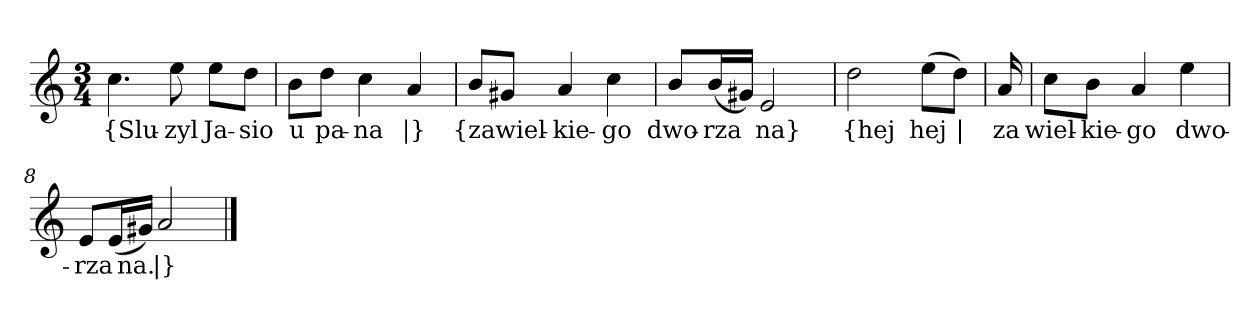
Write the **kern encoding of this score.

**kern	**text
*part1	*part1
*staff1	*staff1
*clefG2	*
*k[]	*
*a:	*
*M3/4	*
=	=
4.cc	{Slu-
8ee	-zyl
8ee\L	Ja-
8dd\J	-sio
=2	=2
8b\L	u
8dd\J	pa-
4cc	-na
4a	|}
=3y	=3y
8b/L	{za
8g#X/J	wiel-
4a	-kie-
4cc	-go
=4	=4
8b/L	dwo-
(16b/L	-rza
16g#X/JJ)	--
2e	-na}
=5y	=5y
2dd	{hej
(8ee\L	hej
8dd\J)	|
=6y	=6y
16a	za
=7	=7
8cc\L	wiel-
8b\J	-kie-
4a	-go
4ee	dwo-
=8	=8
8e/L	-rza
(16e/L	--
16g#X/JJ)	-na.
2a	|}
==	==
*-	*-
